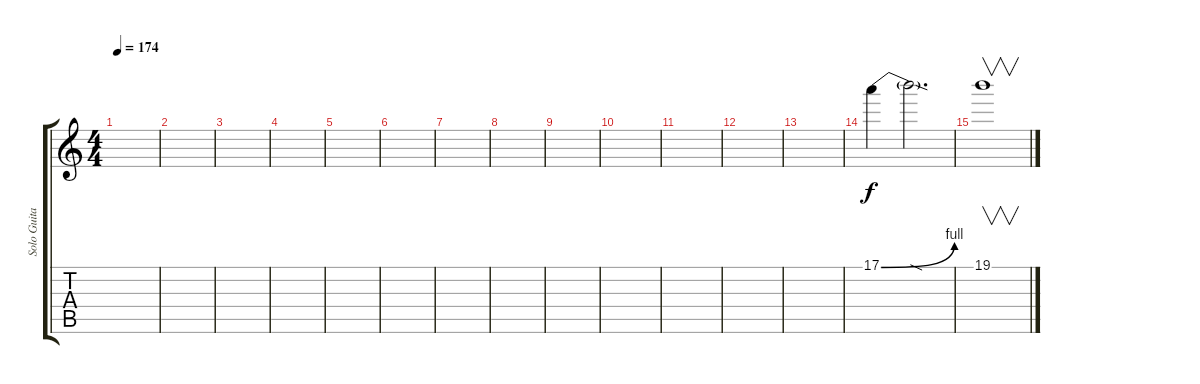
\track ("Solo Guitar" "Solo Guita") {instrument overdrivenguitar}
\staff {score tabs}
\tuning (E4 B3 G3 D3 A2 E2) {hide}
\ts (4 4)
\tempo 174
\clef g2
\ks c
|
|
|
|
|
|
|
|
|
|
|
|
|
17.1{be (bend 0 0 60 4)}.4 17.1{sod t}.2{d} |
19.1.1{v}
